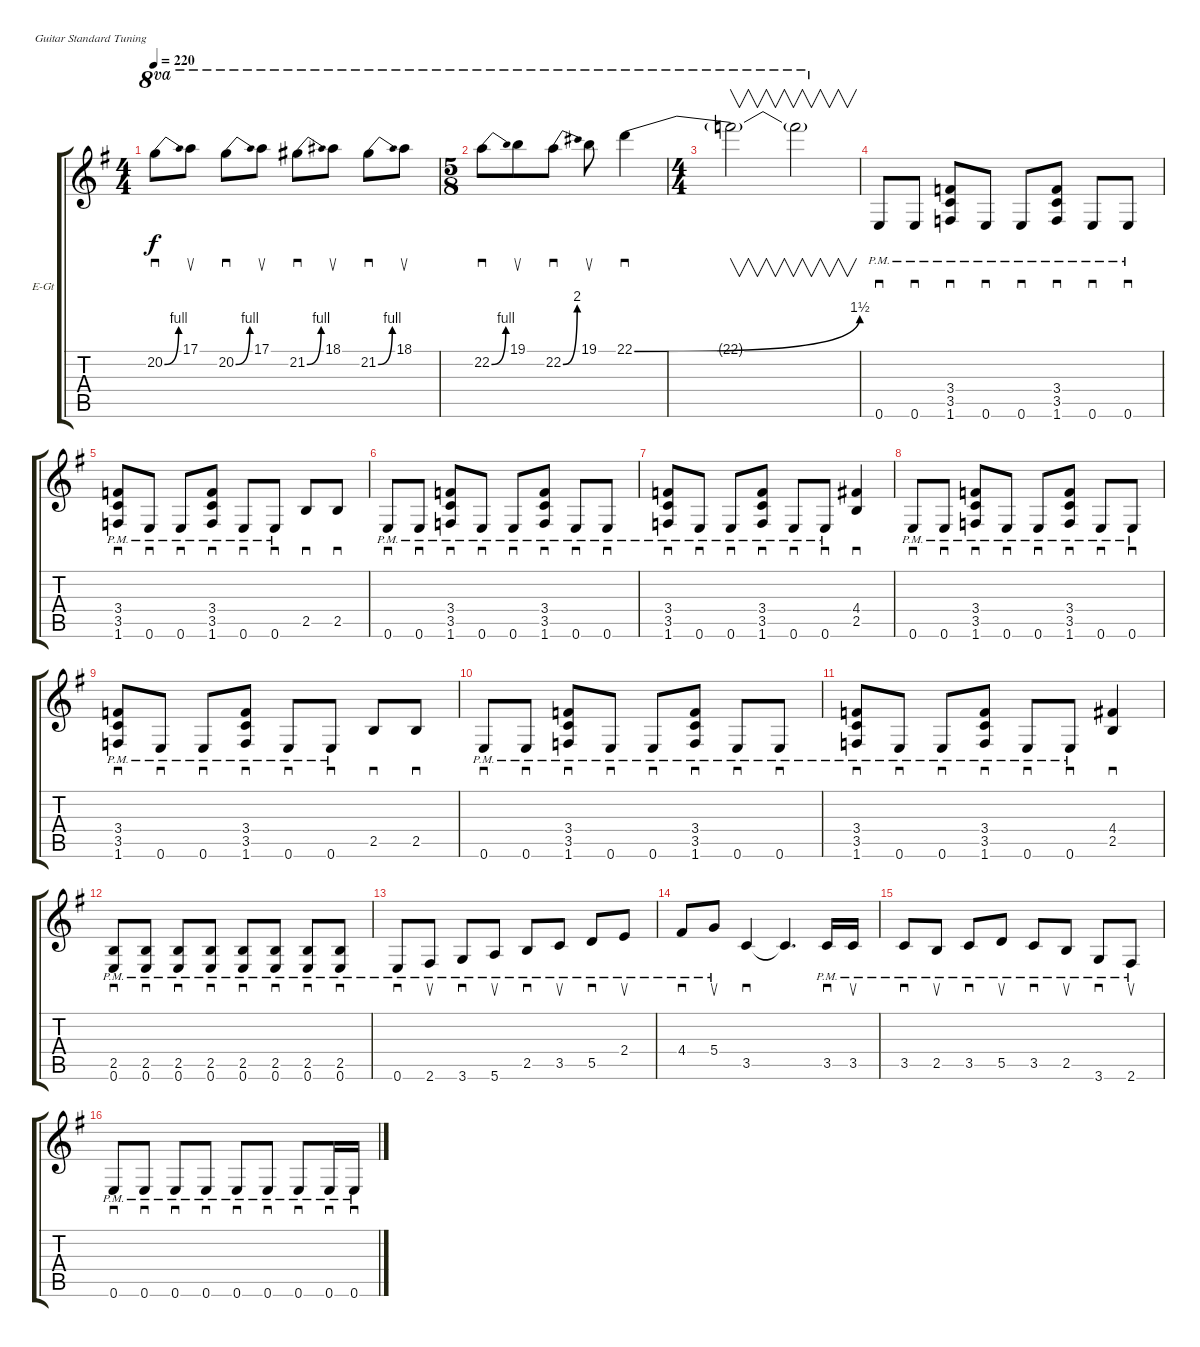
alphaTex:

\defaultSystemsLayout 4
\bracketExtendMode groupsimilarinstruments
\firstSystemTrackNameOrientation horizontal
\otherSystemsTrackNameOrientation horizontal
\chordDiagramsInScore
\track ("Kirk H." "E-Gt") {instrument overdrivenguitar}
\staff {score tabs}
\tuning (E4 B3 G3 D3 A2 E2)
\ts (4 4)
\tempo 220
\clef g2
\ks g
20.2{be (bend 0 0 15 4)}.8{sd ot 8va dy f} 17.1.8{su ot 8va} 20.2{be (bend 0 0 15 4)}.8{sd ot 8va} 17.1.8{su ot 8va} 21.2{be (bend 0 0 15 4)}.8{sd ot 8va} 18.1.8{su ot 8va} 21.2{be (bend 0 0 15 4)}.8{sd ot 8va} 18.1.8{su ot 8va} |
\ts (5 8)
22.2{be (bend 0 0 15 4)}.8{sd ot 8va} 19.1.8{su ot 8va} 22.2{be (bend 0 0 15 8)}.8{sd ot 8va} 19.1.8{su ot 8va} 22.1{be (bend 0 0 15 6)}.4{sd ot 8va} |
\ts (4 4)
22.1{t}.2{v ot 8va} 22.1{t}.2{v ot 8va} |
0.6{pm}.8{sd} 0.6{pm}.8{sd} (1.6{pm} 3.5{pm} 3.4{pm}).8{sd} 0.6{pm}.8{sd} 0.6{pm}.8{sd} (1.6{pm} 3.5{pm} 3.4{pm}).8{sd} 0.6{pm}.8{sd} 0.6{pm}.8{sd} |
(1.6{pm} 3.5{pm} 3.4{pm}).8{sd} 0.6{pm}.8{sd} 0.6{pm}.8{sd} (1.6{pm} 3.5{pm} 3.4{pm}).8{sd} 0.6{pm}.8{sd} 0.6{pm}.8{sd} 2.5.8{sd} 2.5.8{sd} |
0.6{pm}.8{sd} 0.6{pm}.8{sd} (1.6{pm} 3.5{pm} 3.4{pm}).8{sd} 0.6{pm}.8{sd} 0.6{pm}.8{sd} (1.6{pm} 3.5{pm} 3.4{pm}).8{sd} 0.6{pm}.8{sd} 0.6{pm}.8{sd} |
(1.6{pm} 3.5{pm} 3.4{pm}).8{sd} 0.6{pm}.8{sd} 0.6{pm}.8{sd} (1.6{pm} 3.5{pm} 3.4{pm}).8{sd} 0.6{pm}.8{sd} 0.6{pm}.8{sd} (2.5 4.4).4{sd} |
0.6{pm}.8{sd} 0.6{pm}.8{sd} (1.6{pm} 3.5{pm} 3.4{pm}).8{sd} 0.6{pm}.8{sd} 0.6{pm}.8{sd} (1.6{pm} 3.5{pm} 3.4{pm}).8{sd} 0.6{pm}.8{sd} 0.6{pm}.8{sd} |
(1.6{pm} 3.5{pm} 3.4{pm}).8{sd} 0.6{pm}.8{sd} 0.6{pm}.8{sd} (1.6{pm} 3.5{pm} 3.4{pm}).8{sd} 0.6{pm}.8{sd} 0.6{pm}.8{sd} 2.5.8{sd} 2.5.8{sd} |
0.6{pm}.8{sd} 0.6{pm}.8{sd} (1.6{pm} 3.5{pm} 3.4{pm}).8{sd} 0.6{pm}.8{sd} 0.6{pm}.8{sd} (1.6{pm} 3.5{pm} 3.4{pm}).8{sd} 0.6{pm}.8{sd} 0.6{pm}.8{sd} |
(1.6{pm} 3.5{pm} 3.4{pm}).8{sd} 0.6{pm}.8{sd} 0.6{pm}.8{sd} (1.6{pm} 3.5{pm} 3.4{pm}).8{sd} 0.6{pm}.8{sd} 0.6{pm}.8{sd} (2.5 4.4).4{sd} |
(0.6{pm} 2.5{pm}).8{sd} (0.6{pm} 2.5{pm}).8{sd} (0.6{pm} 2.5{pm}).8{sd} (2.5{pm} 0.6{pm}).8{sd} (0.6{pm} 2.5{pm}).8{sd} (2.5{pm} 0.6{pm}).8{sd} (0.6{pm} 2.5{pm}).8{sd} (2.5{pm} 0.6{pm}).8{sd} |
0.6{pm}.8{sd} 2.6{pm}.8{su} 3.6{pm}.8{sd} 5.6{pm}.8{su} 2.5{pm}.8{sd} 3.5{pm}.8{su} 5.5{pm}.8{sd} 2.4{pm}.8{su} |
4.4{pm}.8{sd} 5.4{pm}.8{su} 3.5.4{sd} 3.5{t}.4{d} 3.5{pm}.16{sd} 3.5{pm}.16{su} |
3.5{pm}.8{sd} 2.5{pm}.8{su} 3.5{pm}.8{sd} 5.5{pm}.8{su} 3.5{pm}.8{sd} 2.5{pm}.8{su} 3.6{pm}.8{sd} 2.6{pm}.8{su} |
0.6{pm}.8{sd} 0.6{pm}.8{sd} 0.6{pm}.8{sd} 0.6{pm}.8{sd} 0.6{pm}.8{sd} 0.6{pm}.8{sd} 0.6{pm}.8{sd} 0.6{pm}.16{sd} 0.6{pm}.16{sd}
